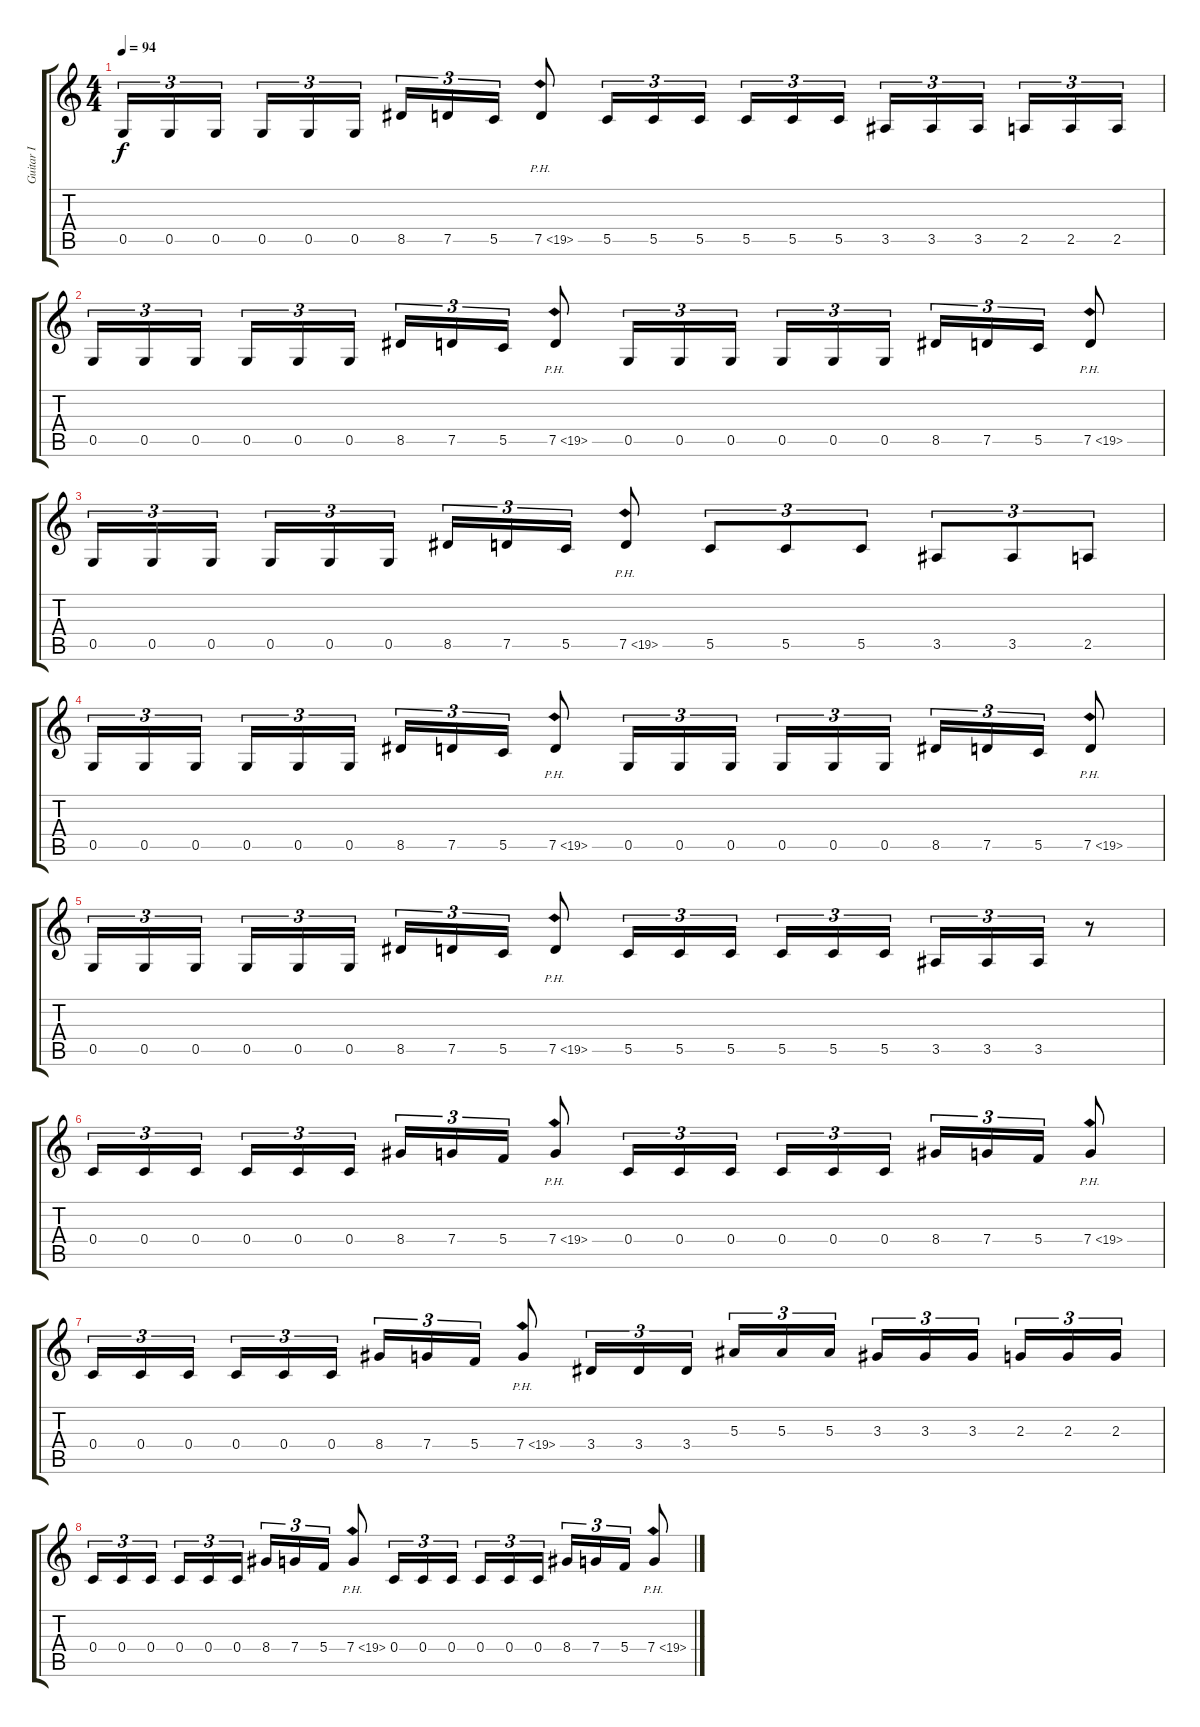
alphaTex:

\track ("Guitar I" "Guitar I") {instrument distortionguitar}
\staff {score tabs}
\tuning (D4 A3 F3 C3 G2 D2) {hide}
\ts (4 4)
\tempo 94
\clef g2
\ks c
0.5.16{tu (3 2) dy f} 0.5.16{tu (3 2)} 0.5.16{tu (3 2)} 0.5.16{tu (3 2)} 0.5.16{tu (3 2)} 0.5.16{tu (3 2)} 8.5.16{tu (3 2)} 7.5.16{tu (3 2)} 5.5.16{tu (3 2)} 7.5{ph 12}.8 5.5.16{tu (3 2)} 5.5.16{tu (3 2)} 5.5.16{tu (3 2)} 5.5.16{tu (3 2)} 5.5.16{tu (3 2)} 5.5.16{tu (3 2)} 3.5.16{tu (3 2)} 3.5.16{tu (3 2)} 3.5.16{tu (3 2)} 2.5.16{tu (3 2)} 2.5.16{tu (3 2)} 2.5.16{tu (3 2)} |
0.5.16{tu (3 2)} 0.5.16{tu (3 2)} 0.5.16{tu (3 2)} 0.5.16{tu (3 2)} 0.5.16{tu (3 2)} 0.5.16{tu (3 2)} 8.5.16{tu (3 2)} 7.5.16{tu (3 2)} 5.5.16{tu (3 2)} 7.5{ph 12}.8 0.5.16{tu (3 2)} 0.5.16{tu (3 2)} 0.5.16{tu (3 2)} 0.5.16{tu (3 2)} 0.5.16{tu (3 2)} 0.5.16{tu (3 2)} 8.5.16{tu (3 2)} 7.5.16{tu (3 2)} 5.5.16{tu (3 2)} 7.5{ph 12}.8 |
0.5.16{tu (3 2)} 0.5.16{tu (3 2)} 0.5.16{tu (3 2)} 0.5.16{tu (3 2)} 0.5.16{tu (3 2)} 0.5.16{tu (3 2)} 8.5.16{tu (3 2)} 7.5.16{tu (3 2)} 5.5.16{tu (3 2)} 7.5{ph 12}.8 5.5.8{tu (3 2)} 5.5.8{tu (3 2)} 5.5.8{tu (3 2)} 3.5.8{tu (3 2)} 3.5.8{tu (3 2)} 2.5.8{tu (3 2)} |
0.5.16{tu (3 2)} 0.5.16{tu (3 2)} 0.5.16{tu (3 2)} 0.5.16{tu (3 2)} 0.5.16{tu (3 2)} 0.5.16{tu (3 2)} 8.5.16{tu (3 2)} 7.5.16{tu (3 2)} 5.5.16{tu (3 2)} 7.5{ph 12}.8 0.5.16{tu (3 2)} 0.5.16{tu (3 2)} 0.5.16{tu (3 2)} 0.5.16{tu (3 2)} 0.5.16{tu (3 2)} 0.5.16{tu (3 2)} 8.5.16{tu (3 2)} 7.5.16{tu (3 2)} 5.5.16{tu (3 2)} 7.5{ph 12}.8 |
0.5.16{tu (3 2)} 0.5.16{tu (3 2)} 0.5.16{tu (3 2)} 0.5.16{tu (3 2)} 0.5.16{tu (3 2)} 0.5.16{tu (3 2)} 8.5.16{tu (3 2)} 7.5.16{tu (3 2)} 5.5.16{tu (3 2)} 7.5{ph 12}.8 5.5.16{tu (3 2)} 5.5.16{tu (3 2)} 5.5.16{tu (3 2)} 5.5.16{tu (3 2)} 5.5.16{tu (3 2)} 5.5.16{tu (3 2)} 3.5.16{tu (3 2)} 3.5.16{tu (3 2)} 3.5.16{tu (3 2)} r.8 |
0.4.16{tu (3 2)} 0.4.16{tu (3 2)} 0.4.16{tu (3 2)} 0.4.16{tu (3 2)} 0.4.16{tu (3 2)} 0.4.16{tu (3 2)} 8.4.16{tu (3 2)} 7.4.16{tu (3 2)} 5.4.16{tu (3 2)} 7.4{ph 12}.8 0.4.16{tu (3 2)} 0.4.16{tu (3 2)} 0.4.16{tu (3 2)} 0.4.16{tu (3 2)} 0.4.16{tu (3 2)} 0.4.16{tu (3 2)} 8.4.16{tu (3 2)} 7.4.16{tu (3 2)} 5.4.16{tu (3 2)} 7.4{ph 12}.8 |
0.4.16{tu (3 2)} 0.4.16{tu (3 2)} 0.4.16{tu (3 2)} 0.4.16{tu (3 2)} 0.4.16{tu (3 2)} 0.4.16{tu (3 2)} 8.4.16{tu (3 2)} 7.4.16{tu (3 2)} 5.4.16{tu (3 2)} 7.4{ph 12}.8 3.4.16{tu (3 2)} 3.4.16{tu (3 2)} 3.4.16{tu (3 2)} 5.3.16{tu (3 2)} 5.3.16{tu (3 2)} 5.3.16{tu (3 2)} 3.3.16{tu (3 2)} 3.3.16{tu (3 2)} 3.3.16{tu (3 2)} 2.3.16{tu (3 2)} 2.3.16{tu (3 2)} 2.3.16{tu (3 2)} |
0.4.16{tu (3 2)} 0.4.16{tu (3 2)} 0.4.16{tu (3 2)} 0.4.16{tu (3 2)} 0.4.16{tu (3 2)} 0.4.16{tu (3 2)} 8.4.16{tu (3 2)} 7.4.16{tu (3 2)} 5.4.16{tu (3 2)} 7.4{ph 12}.8 0.4.16{tu (3 2)} 0.4.16{tu (3 2)} 0.4.16{tu (3 2)} 0.4.16{tu (3 2)} 0.4.16{tu (3 2)} 0.4.16{tu (3 2)} 8.4.16{tu (3 2)} 7.4.16{tu (3 2)} 5.4.16{tu (3 2)} 7.4{ph 12}.8
